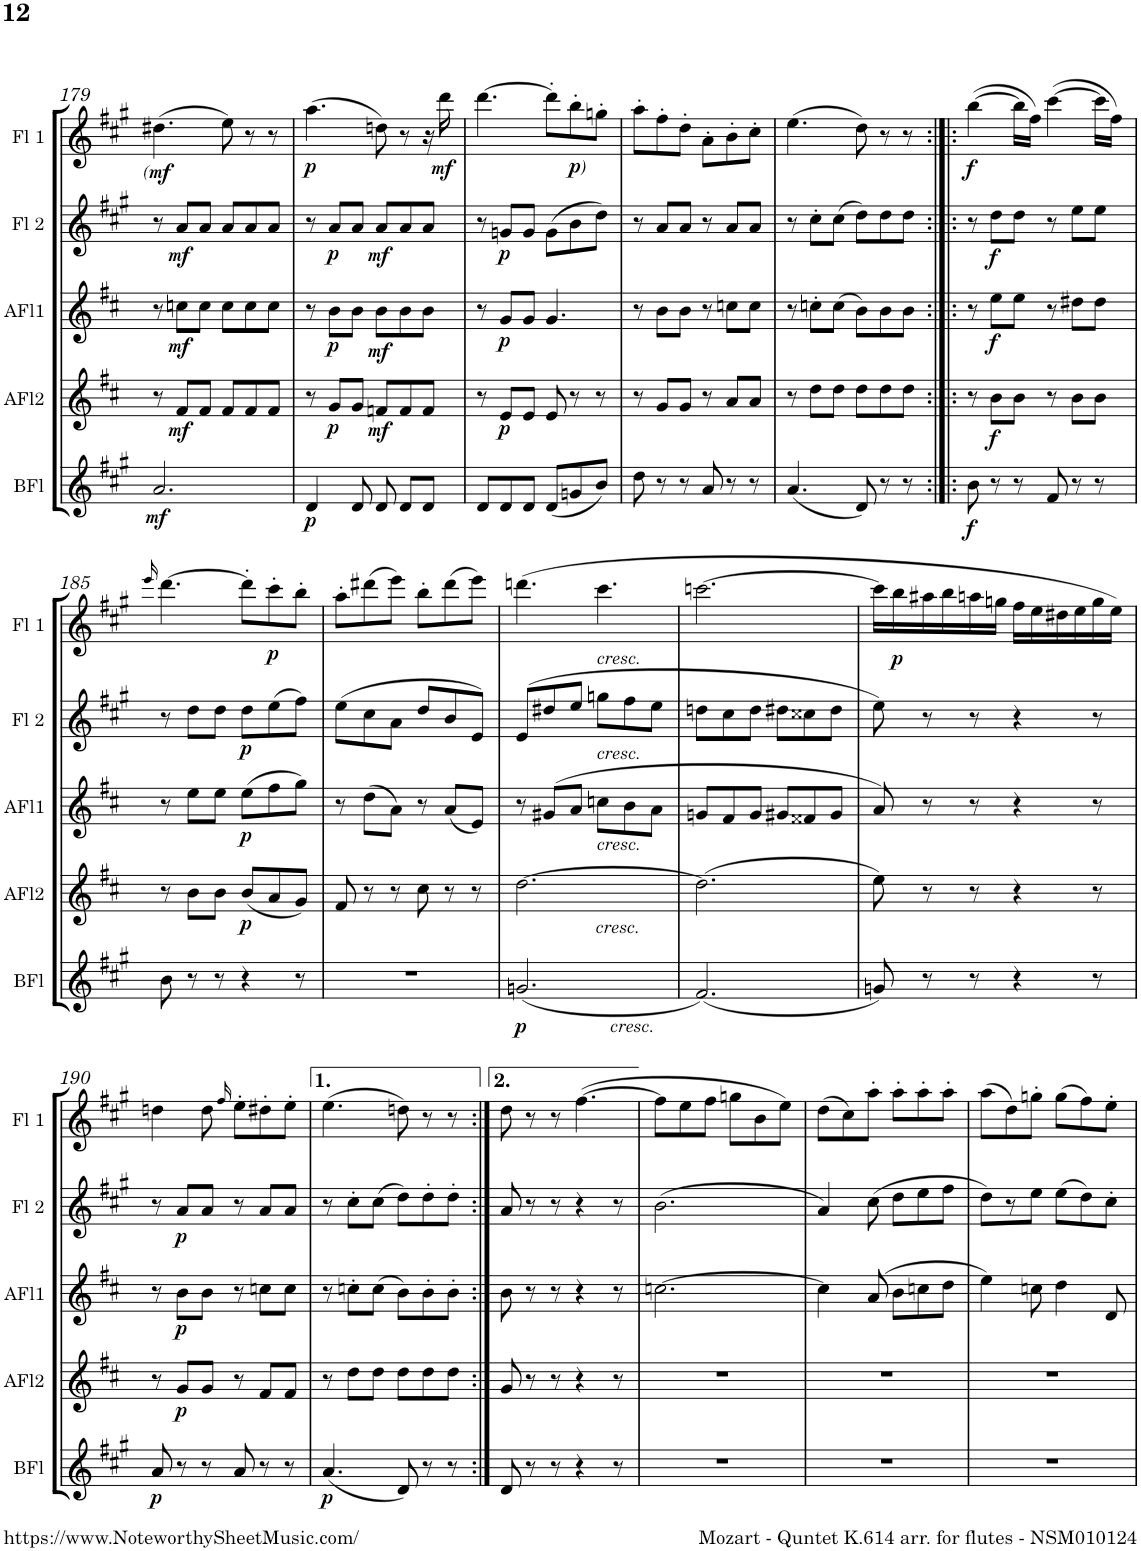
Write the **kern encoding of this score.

**kern	**dynam	**kern	**dynam	**kern	**dynam	**kern	**dynam	**kern	**dynam
*part5	*part5	*part4	*part4	*part3	*part3	*part2	*part2	*part1	*part1
*staff5	*staff5	*staff4	*staff4	*staff3	*staff3	*staff2	*staff2	*staff1	*staff1
*I"Bass Fl	*	*I"Alto Fl 2	*	*I"Alto Fl 1	*	*I"Flute 2	*	*I"Flute 1	*
*I'BFl	*	*I'AFl2	*	*I'AFl1	*	*I'Fl 2	*	*I'Fl 1	*
!!LO:PB:g=z
*clefG2	*	*clefG2	*	*clefG2	*	*clefG2	*	*clefG2	*
*Trd7c12	*	*Trd3c5	*	*Trd3c5	*	*	*	*	*
*k[f#c#g#]	*	*k[f#c#]	*	*k[f#c#]	*	*k[f#c#g#]	*	*k[f#c#g#]	*
*M6/8	*	*M6/8	*	*M6/8	*	*M6/8	*	*M6/8	*
=179	=179	=179	=179	=179	=179	=179	=179	=179	=179
!	!LO:DY:b	!	!	!	!	!	!	!	!LO:DY:b
!	!	!	!	!	!	!	!	!	!LO:DY:n=1:b
2.a/	mf	8r	.	8r	.	8r	.	(4.dd#X\	other-dynamics mf
!	!	!	!LO:DY:b	!	!LO:DY:b	!	!LO:DY:b	!	!
.	.	8f#/L	mf	8ccn\L	mf	8a/L	mf	.	.
.	.	8f#/J	.	8cc\J	.	8a/J	.	.	.
.	.	8f#/L	.	8cc\L	.	8a/L	.	8ee\)	.
.	.	8f#/	.	8cc\	.	8a/	.	8r	.
.	.	8f#/J	.	8cc\J	.	8a/J	.	8r	.
=180	=180	=180	=180	=180	=180	=180	=180	=180	=180
!	!LO:DY:b	!	!	!	!	!	!	!	!LO:DY:b
4d/	p	8r	.	8r	.	8r	.	(4.aa\	p
!	!	!	!LO:DY:b	!	!LO:DY:b	!	!LO:DY:b	!	!
.	.	8g/L	p	8b\L	p	8a/L	p	.	.
8d/	.	8g/J	.	8b\J	.	8a/J	.	.	.
!	!	!	!LO:DY:b	!	!LO:DY:b	!	!LO:DY:b	!	!
8d/	.	8fn/L	mf	8b\L	mf	8a/L	mf	8ddn\)	.
8d/L	.	8f/	.	8b\	.	8a/	.	8r	.
8d/J	.	8f/J	.	8b\J	.	8a/J	.	16r	.
!	!	!	!	!	!	!	!	!	!LO:DY:b
.	.	.	.	.	.	.	.	16ddd\	mf
=181	=181	=181	=181	=181	=181	=181	=181	=181	=181
8d/L	.	8r	.	8r	.	8r	.	[4.ddd\	.
!	!	!	!LO:DY:b	!	!LO:DY:b	!	!LO:DY:b	!	!
8d/	.	8e/L	p	8g/L	p	8gn/L	p	.	.
8d/J	.	8e/J	.	8g/J	.	8g/J	.	.	.
(8d/L	.	8e/	.	4.g/	.	(8g\L	.	8ddd'\L]	.
!	!	!	!	!	!	!	!	!	!LO:DY:b
!	!	!	!	!	!	!	!	!	!LO:DY:n=1:b
8gn/	.	8r	.	.	.	8b\	.	8bb'\	p other-dynamics
8b/J)	.	8r	.	.	.	8dd\J)	.	8ggn'\J	.
=182	=182	=182	=182	=182	=182	=182	=182	=182	=182
8dd\	.	8r	.	8r	.	8r	.	8aa'\L	.
8r	.	8g/L	.	8b\L	.	8a/L	.	8ff#'\	.
8r	.	8g/J	.	8b\J	.	8a/J	.	8dd'\J	.
8a/	.	8r	.	8r	.	8r	.	8a'\L	.
8r	.	8a/L	.	8ccn\L	.	8a/L	.	8b'\	.
8r	.	8a/J	.	8cc\J	.	8a/J	.	8cc#'\J	.
=183	=183	=183	=183	=183	=183	=183	=183	=183	=183
(4.a/	.	8r	.	8r	.	8r	.	(4.ee\	.
.	.	8dd\L	.	8ccn'\L	.	8cc#'\L	.	.	.
.	.	8dd\J	.	(8cc\J	.	(8cc#\J	.	.	.
8d/)	.	8dd\L	.	8b\L)	.	8dd\L)	.	8dd\)	.
8r	.	8dd\	.	8b\	.	8dd\	.	8r	.
8r	.	8dd\J	.	8b\J	.	8dd\J	.	8r	.
=184:|!|:	=184:|!|:	=184:|!|:	=184:|!|:	=184:|!|:	=184:|!|:	=184:|!|:	=184:|!|:	=184:|!|:	=184:|!|:
!	!LO:DY:b	!	!	!	!	!	!	!	!LO:DY:b
8b\	f	8r	.	8r	.	8r	.	([4bb\	f
!	!	!	!LO:DY:b	!	!LO:DY:b	!	!LO:DY:b	!	!
8r	.	8b\L	f	8ee\L	f	8dd\L	f	.	.
8r	.	8b\J	.	8ee\J	.	8dd\J	.	16bb\LL]	.
.	.	.	.	.	.	.	.	16ff#\JJ)	.
8f#/	.	8r	.	8r	.	8r	.	([4ccc#\	.
8r	.	8b\L	.	8dd#X\L	.	8ee\L	.	.	.
8r	.	8b\J	.	8dd#\J	.	8ee\J	.	16ccc#\LL]	.
.	.	.	.	.	.	.	.	16ff#\JJ)	.
!!LO:LB:g=z
=185	=185	=185	=185	=185	=185	=185	=185	=185	=185
.	.	.	.	.	.	.	.	16qeee/	.
8b\	.	8r	.	8r	.	8r	.	[4.ddd\	.
8r	.	8b\L	.	8ee\L	.	8dd\L	.	.	.
8r	.	8b\J	.	8ee\J	.	8dd\J	.	.	.
!	!	!	!LO:DY:b	!	!LO:DY:b	!	!LO:DY:b	!	!
4r	.	(8b/L	p	(8ee\L	p	8dd\L	p	8ddd'\L]	.
!	!	!	!	!	!	!	!	!	!LO:DY:b
.	.	8a/	.	8ff#\	.	(8ee\	.	8ccc#'\	p
8r	.	8g/J)	.	8gg\J)	.	8ff#\J)	.	8bb'\J	.
=186	=186	=186	=186	=186	=186	=186	=186	=186	=186
2.r	.	8f#/	.	8r	.	(8ee\L	.	8aa'\L	.
.	.	8r	.	(8dd\L	.	8cc#\	.	(8ddd#X\	.
.	.	8r	.	8a\J)	.	8a\J	.	8eee\J)	.
.	.	8cc#\	.	8r	.	8dd/L	.	8bb'\L	.
.	.	8r	.	(8a/L	.	8b/	.	(8ddd#\	.
.	.	8r	.	8e/J)	.	8e/J)	.	8eee\J)	.
=187	=187	=187	=187	=187	=187	=187	=187	=187	=187
!	!	!LO:TX:b:i:t=cresc.	!	!	!	!	!	!	!
!LO:TX:b:i:t=cresc.	!	!	!	!	!	!	!	!	!
!	!LO:DY:b	!	!	!	!	!	!	!	!
(2.gn/	p	[2.dd\	.	8r	.	(8e/L	.	(4.dddn\	.
.	.	.	.	(8g#X/L	.	8dd#X/	.	.	.
.	.	.	.	8a/J	.	8ee/J	.	.	.
!	!	!	!	!	!	!	!	!LO:TX:b:i:t=cresc.	!
!	!	!	!	!	!	!LO:TX:b:i:t=cresc.	!	!	!
!	!	!	!	!LO:TX:b:i:t=cresc.	!	!	!	!	!
.	.	.	.	8ccn\L	.	8ggn\L	.	4.ccc#\	.
.	.	.	.	8b\	.	8ff#\	.	.	.
.	.	.	.	8a\J	.	8ee\J	.	.	.
=188	=188	=188	=188	=188	=188	=188	=188	=188	=188
(2.f#/)	.	(2.dd\]	.	8gn/L	.	8ddn\L	.	[2.cccn\	.
.	.	.	.	8f#/	.	8cc#\	.	.	.
.	.	.	.	8g/J	.	8dd\J	.	.	.
.	.	.	.	8g#X/L	.	8dd#X\L	.	.	.
.	.	.	.	8f##X/	.	8cc##X\	.	.	.
.	.	.	.	8g#/J	.	8dd#\J	.	.	.
=189	=189	=189	=189	=189	=189	=189	=189	=189	=189
8gn/)	.	8ee\)	.	8a/)	.	8ee\)	.	16ccc\LL]	.
!	!	!	!	!	!	!	!	!	!LO:DY:b
.	.	.	.	.	.	.	.	16bb\	p
8r	.	8r	.	8r	.	8r	.	16aa#X\	.
.	.	.	.	.	.	.	.	16bb\	.
8r	.	8r	.	8r	.	8r	.	16aan\	.
.	.	.	.	.	.	.	.	16ggn\JJ	.
4r	.	4r	.	4r	.	4r	.	16ff#\LL	.
.	.	.	.	.	.	.	.	16ee\	.
.	.	.	.	.	.	.	.	16dd#X\	.
.	.	.	.	.	.	.	.	16ee\	.
8r	.	8r	.	8r	.	8r	.	16gg\	.
.	.	.	.	.	.	.	.	16ee\JJ)	.
!!LO:LB:g=z
=190	=190	=190	=190	=190	=190	=190	=190	=190	=190
!	!LO:DY:b	!	!	!	!	!	!	!	!
8a/	p	8r	.	8r	.	8r	.	4ddn\	.
!	!	!	!LO:DY:b	!	!LO:DY:b	!	!LO:DY:b	!	!
8r	.	8g/L	p	8b\L	p	8a/L	p	.	.
8r	.	8g/J	.	8b\J	.	8a/J	.	8dd\	.
.	.	.	.	.	.	.	.	16qff#/	.
8a/	.	8r	.	8r	.	8r	.	8ee'\L	.
8r	.	8f#/L	.	8ccn\L	.	8a/L	.	8dd#X'\	.
8r	.	8f#/J	.	8cc\J	.	8a/J	.	8ee'\J	.
=191	=191	=191	=191	=191	=191	=191	=191	=191	=191
!	!LO:DY:b	!	!	!	!	!	!	!	!
(4.a/	p	8r	.	8r	.	8r	.	(4.ee\	.
.	.	8dd\L	.	8ccn'\L	.	8cc#'\L	.	.	.
.	.	8dd\J	.	(8cc\J	.	(8cc#\J	.	.	.
8d/)	.	8dd\L	.	8b\L)	.	8dd\L)	.	8ddn\)	.
8r	.	8dd\	.	8b'\	.	8dd'\	.	8r	.
8r	.	8dd\J	.	8b'\J	.	8dd'\J	.	8r	.
=191X3:|!	=191X3:|!	=191X3:|!	=191X3:|!	=191X3:|!	=191X3:|!	=191X3:|!	=191X3:|!	=191X3:|!	=191X3:|!
8d/	.	8g/	.	8b\	.	8a/	.	8dd\	.
8r	.	8r	.	8r	.	8r	.	8r	.
8r	.	8r	.	8r	.	8r	.	8r	.
4r	.	4r	.	4r	.	4r	.	([4.ff#\	.
8r	.	8r	.	8r	.	8r	.	.	.
=192	=192	=192	=192	=192	=192	=192	=192	=192	=192
2.r	.	2.r	.	[2.ccn\	.	(2.b\	.	8ff#\L]	.
.	.	.	.	.	.	.	.	8ee\	.
.	.	.	.	.	.	.	.	8ff#\J	.
.	.	.	.	.	.	.	.	8ggn\L	.
.	.	.	.	.	.	.	.	8b\	.
.	.	.	.	.	.	.	.	8ee\J)	.
=193	=193	=193	=193	=193	=193	=193	=193	=193	=193
2.r	.	2.r	.	4cc\]	.	4a/)	.	(8dd\L	.
.	.	.	.	.	.	.	.	8cc#\)	.
.	.	.	.	(8a/	.	(8cc#\	.	8aa'\J	.
.	.	.	.	8b\L	.	8dd\L	.	8aa'\L	.
.	.	.	.	8ccn\	.	8ee\	.	8aa'\	.
.	.	.	.	8dd\J	.	8ff#\J	.	8aa'\J	.
=194	=194	=194	=194	=194	=194	=194	=194	=194	=194
2.r	.	2.r	.	4ee\)	.	8dd\L)	.	(8aa\L	.
.	.	.	.	.	.	8r	.	8dd\)	.
.	.	.	.	8ccn\	.	8ee\J	.	8ggn'\J	.
.	.	.	.	4dd\	.	(8ee\L	.	(8gg\L	.
.	.	.	.	.	.	8dd\)	.	8ff#\)	.
.	.	.	.	8d/	.	8cc#'\J	.	8ee'\J	.
=	=	=	=	=	=	=	=	=	=
*-	*-	*-	*-	*-	*-	*-	*-	*-	*-
